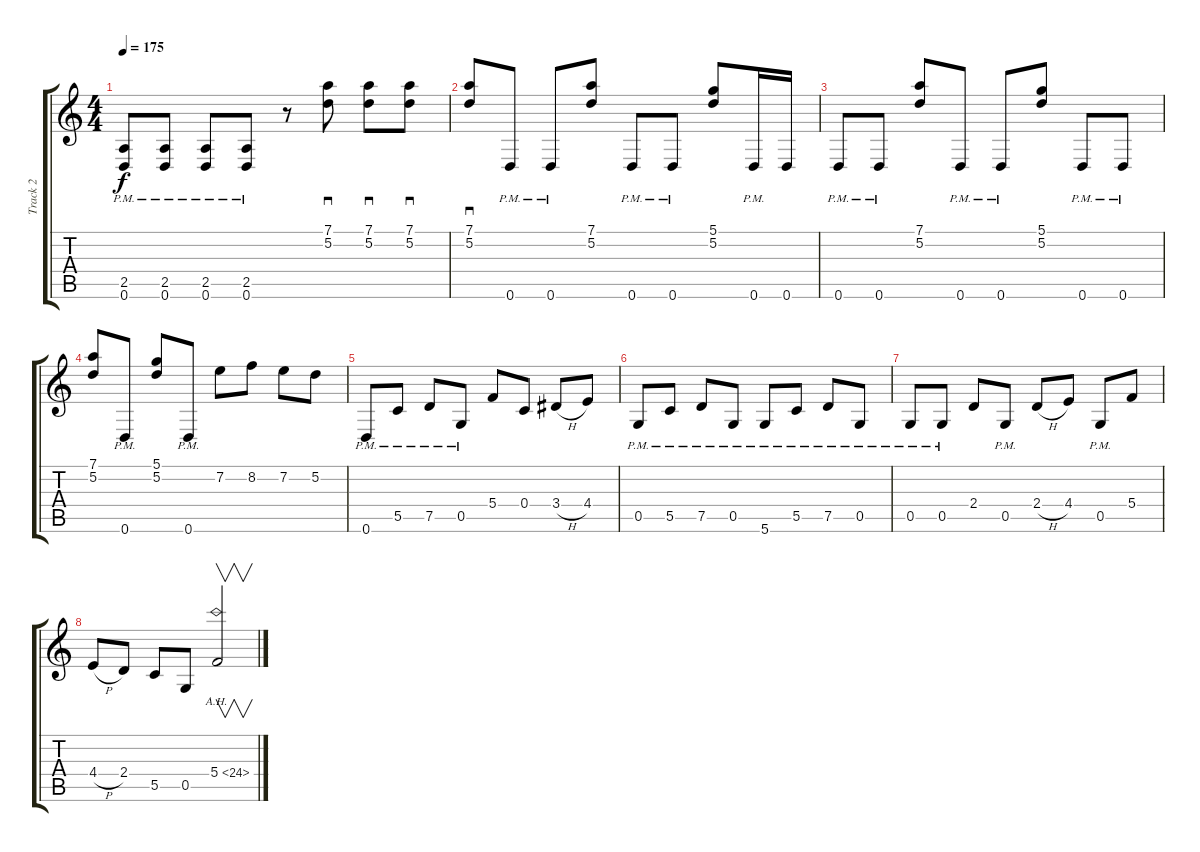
\track ("Track 2" "Track 2") {instrument overdrivenguitar}
\staff {score tabs}
\tuning (D4 A3 F3 C3 G2 D2) {hide}
\ts (4 4)
\tempo 175
\clef g2
\ks c
(2.5{pm} 0.6{pm}).8{dy f} (2.5{pm} 0.6{pm}).8 (2.5{pm} 0.6{pm}).8 (2.5{pm} 0.6{pm}).8 r.8 (7.1 5.2).8{sd} (7.1 5.2).8{sd} (7.1 5.2).8{sd} |
(7.1 5.2).8{sd} 0.6{pm}.8 0.6{pm}.8 (7.1 5.2).8 0.6{pm}.8 0.6{pm}.8 (5.1 5.2).8 0.6{pm}.16 0.6.16 |
0.6{pm}.8 0.6{pm}.8 (7.1 5.2).8 0.6{pm}.8 0.6{pm}.8 (5.1 5.2).8 0.6{pm}.8 0.6{pm}.8 |
(7.1 5.2).8 0.6{pm}.8 (5.1 5.2).8 0.6{pm}.8 7.2.8 8.2.8 7.2.8 5.2.8 |
0.6{pm}.8 5.5{pm}.8 7.5{pm}.8 0.5{pm}.8 5.4.8 0.4.8 3.4{h}.8 4.4.8 |
0.5{pm}.8 5.5{pm}.8 7.5{pm}.8 0.5{pm}.8 5.6{pm}.8 5.5{pm}.8 7.5{pm}.8 0.5{pm}.8 |
0.5{pm}.8 0.5{pm}.8 2.4.8 0.5{pm}.8 2.4{h}.8 4.4.8 0.5{pm}.8 5.4.8 |
4.4{h}.8 2.4.8 5.5.8 0.5.8 5.4{ah 19}.2{v}
